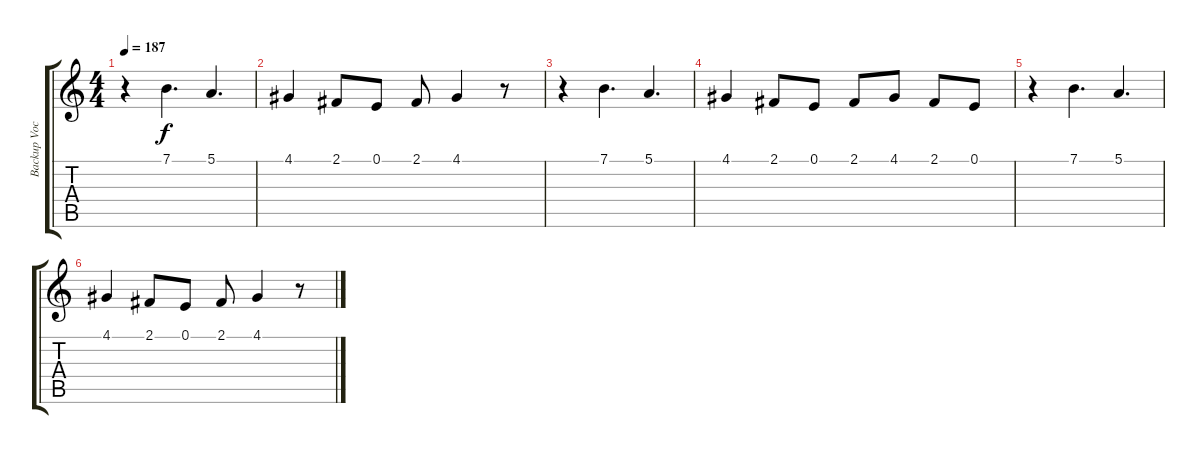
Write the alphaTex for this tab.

\track ("Backup Vocals" "Backup Voc") {instrument bassoon}
\staff {score tabs}
\tuning (E4 B3 G3 D3 A2 E2) {hide}
\ts (4 4)
\tempo 187
\clef g2
\ks c
r.4{dy f instrument bassoon} 7.1.4{d} 5.1.4{d} |
4.1.4 2.1.8 0.1.8 2.1.8 4.1.4 r.8 |
r.4 7.1.4{d} 5.1.4{d} |
4.1.4 2.1.8 0.1.8 2.1.8 4.1.8 2.1.8 0.1.8 |
r.4 7.1.4{d} 5.1.4{d} |
4.1.4 2.1.8 0.1.8 2.1.8 4.1.4 r.8
